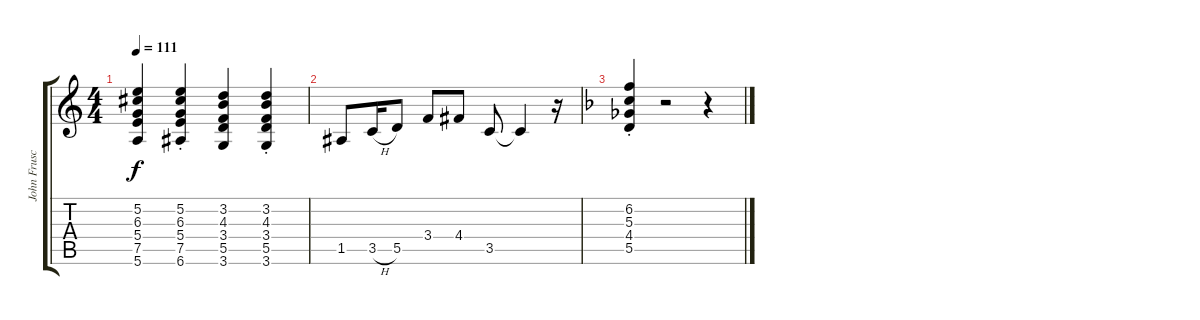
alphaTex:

\track ("John Frusciante" "John Frusc") {instrument electricguitarjazz}
\staff {score tabs}
\tuning (E4 B3 G3 D3 A2 E2) {hide}
\ts (4 4)
\tempo 111
\clef g2
\ks c
(5.2 6.3 5.4 7.5 5.6).4{dy f} (5.2{st} 6.3{st} 5.4{st} 7.5{st} 6.6{st}).4 (3.2 4.3 3.4 5.5 3.6).4 (3.2{st} 4.3{st} 3.4{st} 5.5{st} 3.6{st}).4 |
1.5.8 3.5{h}.16 5.5.8 3.4.8 4.4.8 3.5.8 3.5{t}.4 r.16 |
\ks f
(6.2{st} 5.3{st} 4.4{st} 5.5{st}).4 r.2 r.4
